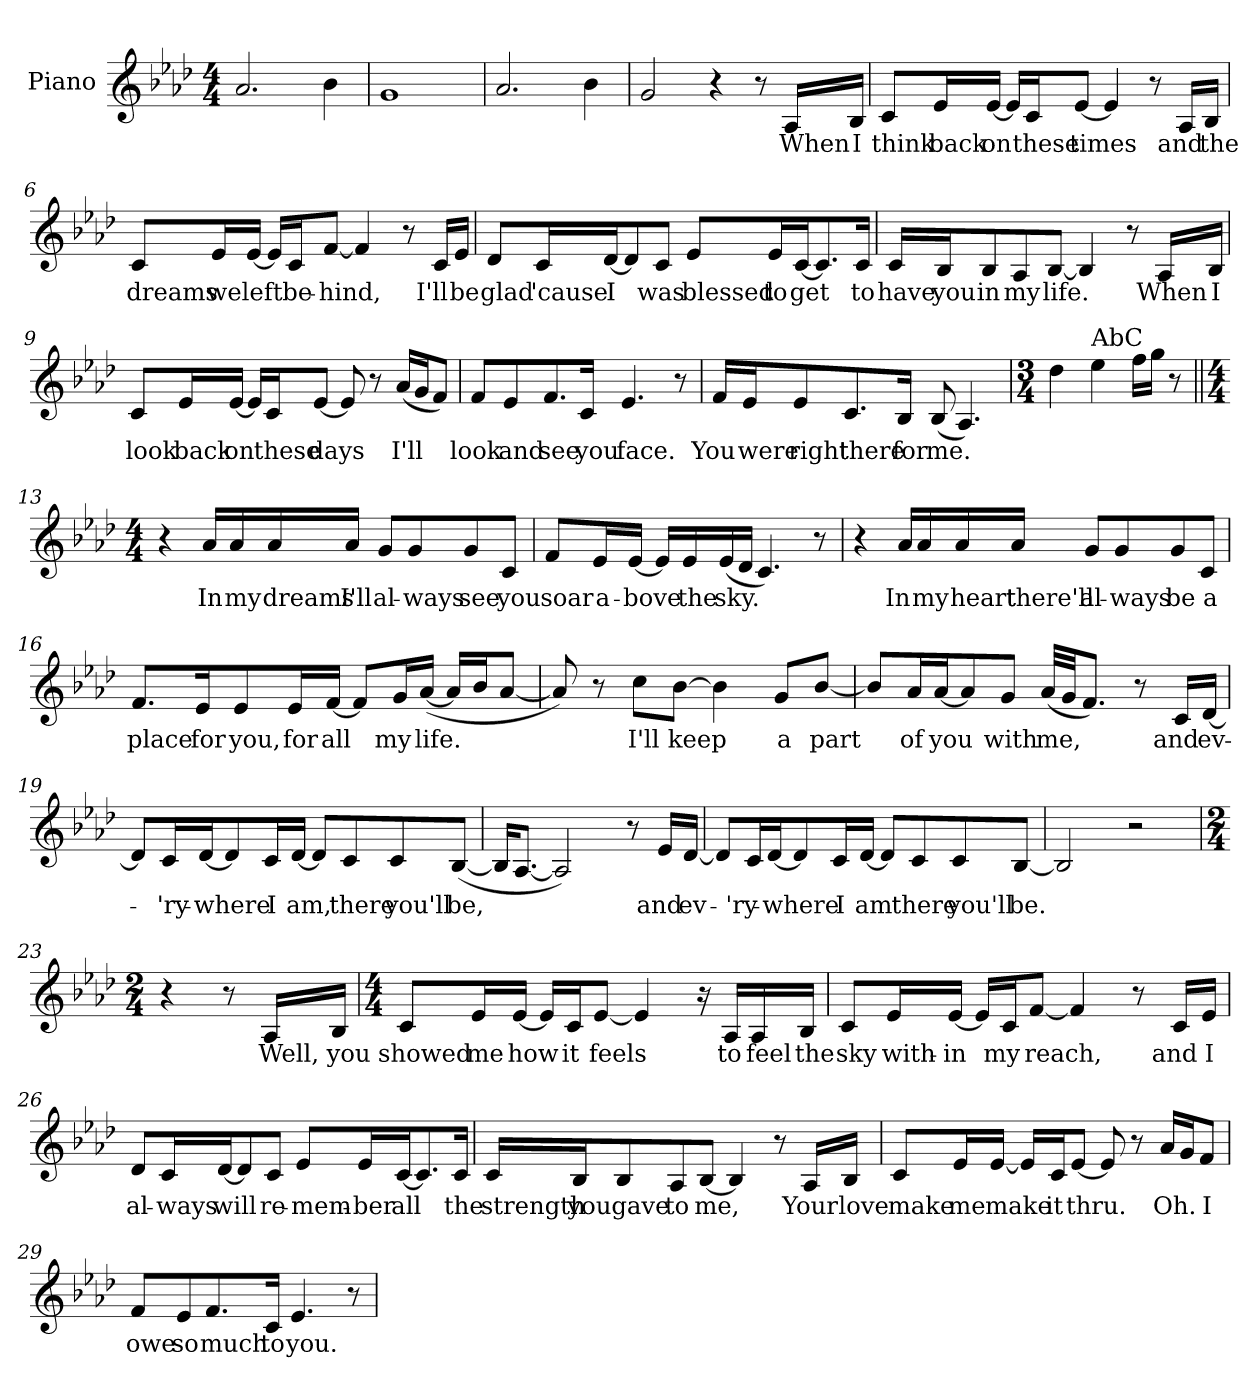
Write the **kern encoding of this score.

**kern	**text
*part1	*part1
*staff1	*staff1
*I"Piano	*
*I'Pno.	*
*clefG2	*
*k[b-e-a-d-]	*
*A-:	*
*M4/4	*
=1	=1
2.a-/	.
4b-\	.
=2	=2
1g	.
=3	=3
2.a-/	.
4b-\	.
=4	=4
2g/	.
4r	.
8r	.
16A-/LL	When
16B-/JJ	I
=5	=5
8c/L	think
16e-/L	back
[16e-/JJ	on
16e-/LL]	.
16c/J	these
[8e-/J	times
4e-/]	.
8r	.
16A-/LL	and
16B-/JJ	the
!!LO:LB:g=z
=6	=6
8c/L	dreams
16e-/L	we
[16e-/JJ	left
16e-/LL]	.
16c/J	be-
[8f/J	-hind,
4f/]	.
8r	.
16c/LL	I'll
16e-/JJ	be
=7	=7
8d-/L	glad
16c/L	'cause
[16d-/J	I
8d-/]	.
8c/J	was
8e-/L	blessed
16e-/L	to
[16c/J	get
8.c/]	.
16c/Jk	to
!!LO:LB:g=z
=8	=8
16c/LL	have
16B-/J	you
8B-/	in
8A-/	my
[8B-/J	life.
4B-/]	.
8r	.
16A-/LL	When
16B-/JJ	I
=9	=9
8c/L	look
16e-/L	back
[16e-/JJ	on
16e-/LL]	.
16c/J	these
[8e-/J	days
8e-/]	.
8r	.
(16a-/LL	I'll
16g/J	.
8f/J)	.
!!LO:LB:g=z
=10	=10
8f/L	look
8e-/	and
8.f/	see
16c/Jk	you
4.e-/	face.
8r	.
=11	=11
16f/LL	You
16e-/J	were
8e-/	right
8.c/	there
16B-/Jk	for
(8B-/	me.
4.A-/)	.
=12	=12
*M3/4	*
4dd-\	.
!LO:TX:a:t=AbC	!
4ee-\	.
16ff\LL	.
16gg\JJ	.
8r	.
!!LO:LB:g=z
=13||	=13||
*M4/4	*
4r	.
16a-/LL	In
16a-/	my
16a-/	dreams
16a-/JJ	I'll
8g/L	al-
8g/	-ways
8g/	see
8c/J	you
=14	=14
8f/L	soar
16e-/L	a-
[16e-/JJ	-bove
16e-/LL]	.
16e-/	the
(16e-/	sky.
16d-/JJ	.
4.c/)	.
8r	.
!!LO:LB:g=z
=15	=15
4r	.
16a-/LL	In
16a-/	my
16a-/	heart
16a-/JJ	there'll
8g/L	al-
8g/	-ways
8g/	be
8c/J	a
=16	=16
8.f/L	place
16e-/K	for
8e-/	you,
16e-/L	for
[16f/JJ	all
8f/L]	.
16g/L	my
([16a-/JJ	life.
16a-/LL]	.
16b-/J	.
[8a-/J	.
!!LO:LB:g=z
=17	=17
8a-/])	.
8r	.
8cc\L	I'll
[8b-\J	-keep
4b-\]	.
8g/L	a
[8b-/J	part
=18	=18
8b-/L]	.
16a-/L	of
[16a-/J	you
8a-/]	.
8g/J	with
(32a-/LLL	me,
32g/JJ	.
8.f/J)	.
8r	.
16c/LL	and
[16d-/JJ	ev-
!!LO:LB:g=z
=19	=19
8d-/L]	.
16c/L	-'ry-
[16d-/J	-where
8d-/]	.
16c/L	I
[16d-/JJ	am,
8d-/L]	.
8c/	there
8c/	you'll
([8B-/J	be,
=20	=20
16B-/KL]	.
[8.A-/J	.
2A-/])	.
8r	.
16e-/LL	and
[16d-/JJ	ev-
!!LO:PB:g=z
=21	=21
8d-/L]	.
16c/L	-'ry-
[16d-/J	-where
8d-/]	.
16c/L	I
[16d-/JJ	am
8d-/L]	.
8c/	there
8c/	you'll
[8B-/J	be.
=22	=22
2B-/]	.
2r	.
=23	=23
*M2/4	*
4r	.
8r	.
16A-/LL	Well,
16B-/JJ	you
!!LO:LB:g=z
=24	=24
*M4/4	*
8c/L	showed
16e-/L	me
[16e-/JJ	-how
16e-/LL]	.
16c/J	it
[8e-/J	feels
4e-/]	.
16r	.
16A-/LL	to
16A-/	feel
16B-/JJ	the
=25	=25
8c/L	sky
16e-/L	with-
[16e-/JJ	-in
16e-/LL]	.
16c/J	my
[8f/J	reach,
4f/]	.
8r	.
16c/LL	and
16e-/JJ	I
!!LO:LB:g=z
=26	=26
8d-/L	al-
16c/L	-ways
[16d-/J	will
8d-/]	.
8c/J	re-
8e-/L	-mem-
16e-/L	-ber
[16c/J	all
8.c/]	.
16c/Jk	the
=27	=27
16c/LL	strength
16B-/J	you
8B-/	gave
8A-/	to
[8B-/J	me,
4B-/]	.
8r	.
16A-/LL	Your
16B-/JJ	love
!!LO:LB:g=z
=28	=28
8c/L	make
16e-/L	me
[16e-/JJ	make
16e-/LL]	.
16c/J	it
[8e-/J	thru.
8e-/]	.
8r	.
16a-/LL	Oh.
16g/J	.
8f/J	I
=29	=29
8f/L	owe
8e-/	so
8.f/	much
16c/Jk	to
4.e-/	you.
8r	.
=	=
*-	*-
